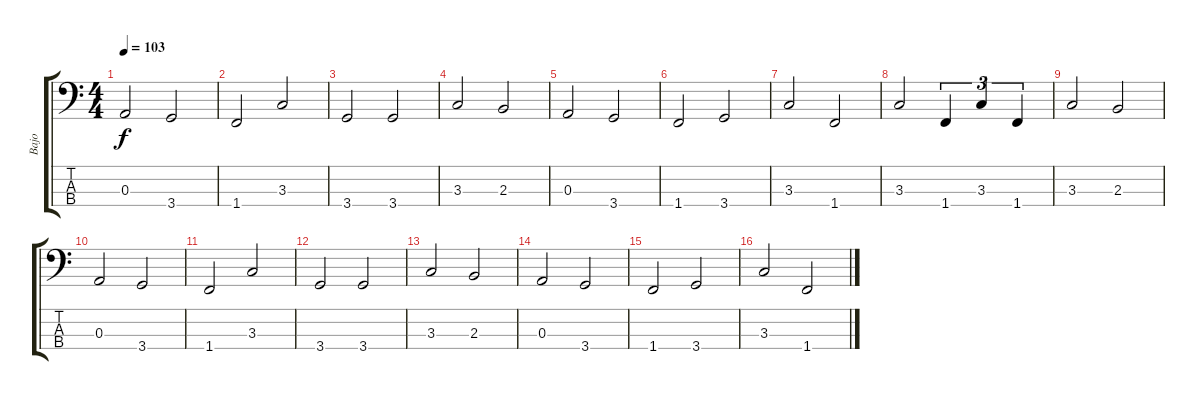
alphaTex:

\track ("Bajo" "Bajo") {instrument electricbassfinger}
\staff {score tabs}
\tuning (G2 D2 A1 E1) {hide}
\ts (4 4)
\tempo 103
\clef f4
\ks c
0.3.2{dy f} 3.4.2 |
1.4.2 3.3.2 |
3.4.2 3.4.2 |
3.3.2 2.3.2 |
0.3.2 3.4.2 |
1.4.2 3.4.2 |
3.3.2 1.4.2 |
3.3.2 1.4.4{tu (3 2)} 3.3.4{tu (3 2)} 1.4.4{tu (3 2)} |
3.3.2 2.3.2 |
0.3.2 3.4.2 |
1.4.2 3.3.2 |
3.4.2 3.4.2 |
3.3.2 2.3.2 |
0.3.2 3.4.2 |
1.4.2 3.4.2 |
3.3.2 1.4.2
